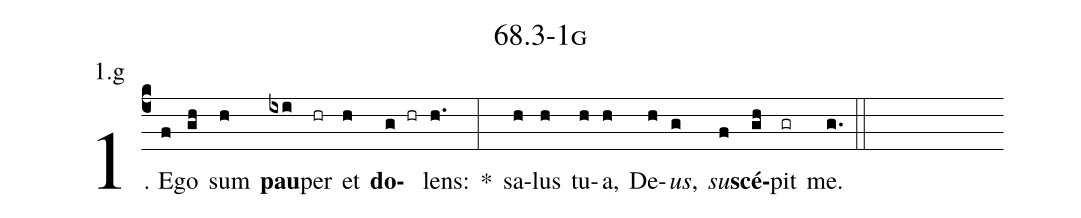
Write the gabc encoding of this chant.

name: 68.3-1g;
annotation: 1.g;
%%
(c4)1. E(f)go(gh) sum(h) <b>pau</b>(ixi)per(hr) et(h) <b>do</b>(g hr)lens:(h.) *(:) sa(h)lus(h) tu(h)a,(h) De(h)<i>us</i>,(g) <i>su</i>(f)<b>scé</b>(gh)pit(gr) me.(g.) (::)


%E(h) u(h) o(g) u(f) a(gh) e.(g.) (::)
